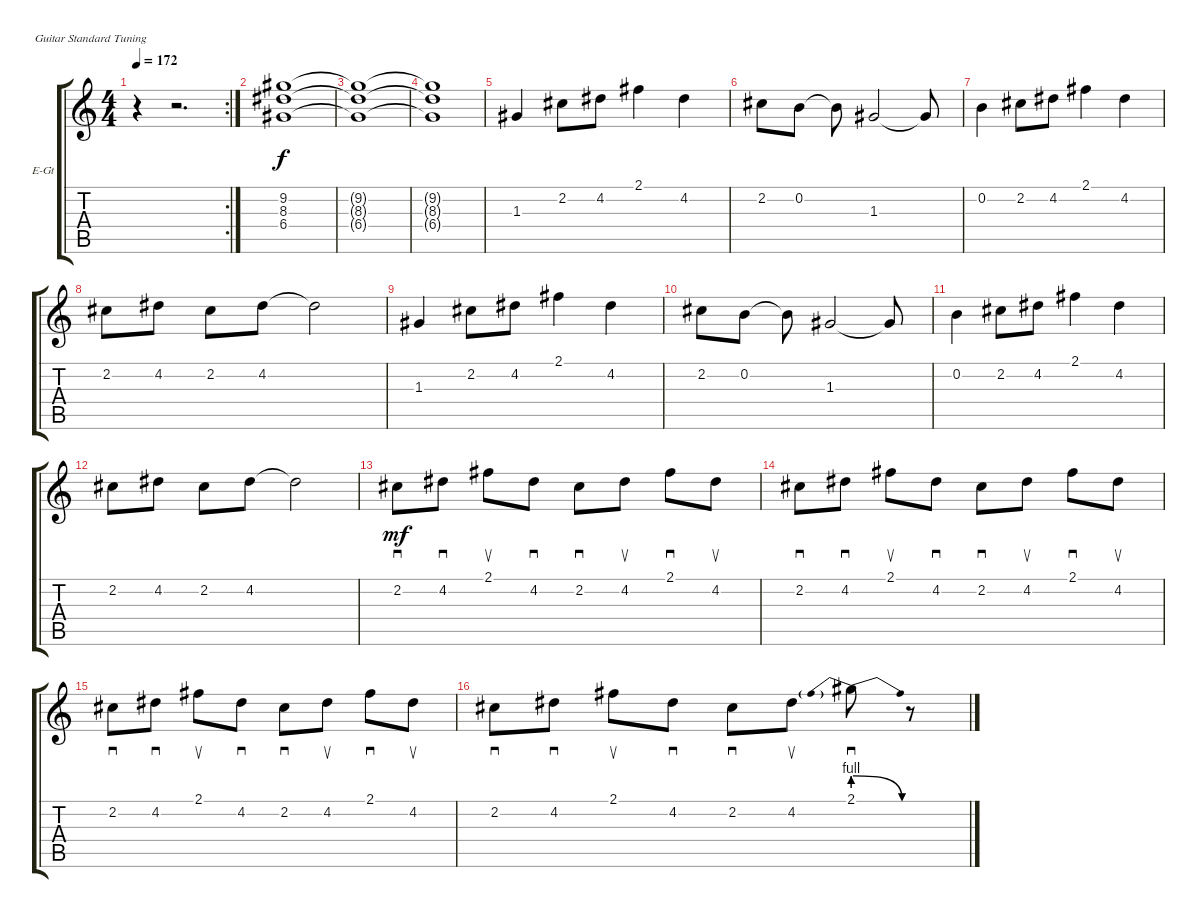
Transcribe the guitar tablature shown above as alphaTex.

\bracketExtendMode groupsimilarinstruments
\firstSystemTrackNameOrientation horizontal
\otherSystemsTrackNameOrientation horizontal
\track ("Boris Jardel" "E-Gt") {instrument distortionguitar}
\staff {score tabs}
\tuning (E4 B3 G3 D3 A2 E2)
\rc 2
\ts (4 4)
\tempo 172
\clef g2
\ks c
r.4{dy f} r.2{d} |
(9.2 8.3 6.4).1 |
(9.2{t} 8.3{t} 6.4{t}).1 |
(9.2{t} 8.3{t} 6.4{t}).1 |
1.3.4 2.2.8 4.2.8 2.1.4 4.2.4 |
2.2.8 0.2.8 0.2{t}.8 1.3.2 1.3{t}.8 |
0.2.4 2.2.8 4.2.8 2.1.4 4.2.4 |
2.2.8 4.2.8 2.2.8 4.2.8 4.2{t}.2 |
1.3.4 2.2.8 4.2.8 2.1.4 4.2.4 |
2.2.8 0.2.8 0.2{t}.8 1.3.2 1.3{t}.8 |
0.2.4 2.2.8 4.2.8 2.1.4 4.2.4 |
2.2.8 4.2.8 2.2.8 4.2.8 4.2{t}.2 |
2.2.8{sd dy mf} 4.2.8{sd} 2.1.8{su} 4.2.8{sd} 2.2.8{sd} 4.2.8{su} 2.1.8{sd} 4.2.8{su} |
2.2.8{sd} 4.2.8{sd} 2.1.8{su} 4.2.8{sd} 2.2.8{sd} 4.2.8{su} 2.1.8{sd} 4.2.8{su} |
2.2.8{sd} 4.2.8{sd} 2.1.8{su} 4.2.8{sd} 2.2.8{sd} 4.2.8{su} 2.1.8{sd} 4.2.8{su} |
2.2.8{sd} 4.2.8{sd} 2.1.8{su} 4.2.8{sd} 2.2.8{sd} 4.2.8{su} 2.1{be (prebendrelease 0 4 60 0)}.8{sd} r.8
